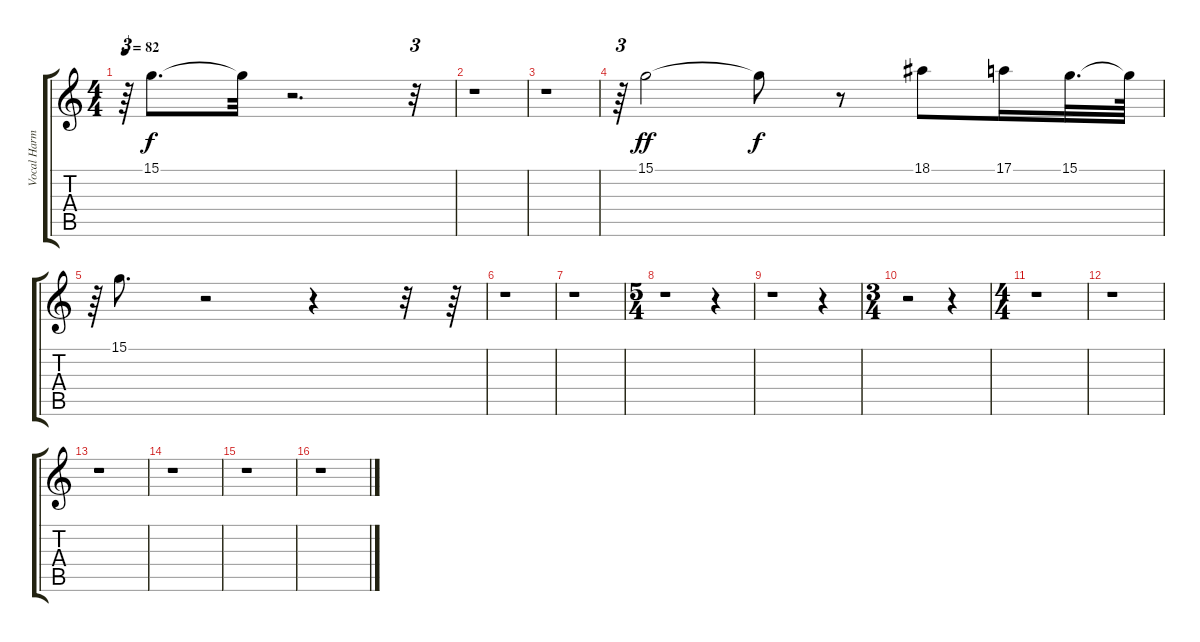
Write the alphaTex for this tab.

\track ("Vocal Harmony" "Vocal Harm") {instrument tubularbells}
\staff {score tabs}
\tuning (E4 B3 G3 D3 A2 E2) {hide}
\ts (4 4)
\tempo 82
\clef g2
\ks c
r.64{tu (3 2) dy f} 15.1.8{d} 15.1{t}.32 r.2{d} r.32{tu (3 2)} |
r.1 |
r.1 |
r.64{tu (3 2)} 15.1.2{dy ff} 15.1{t}.8{dy f} r.8 18.1.8 17.1.16 15.1.32{d} 15.1{t}.64 |
r.64{tu (3 2)} 15.1.8{d} r.2 r.4 r.32 r.64 |
r.1 |
r.1 |
\ts (5 4)
r.1 r.4 |
r.1 r.4 |
\ts (3 4)
r.2 r.4 |
\ts (4 4)
r.1 |
r.1 |
r.1 |
r.1 |
r.1 |
r.1
